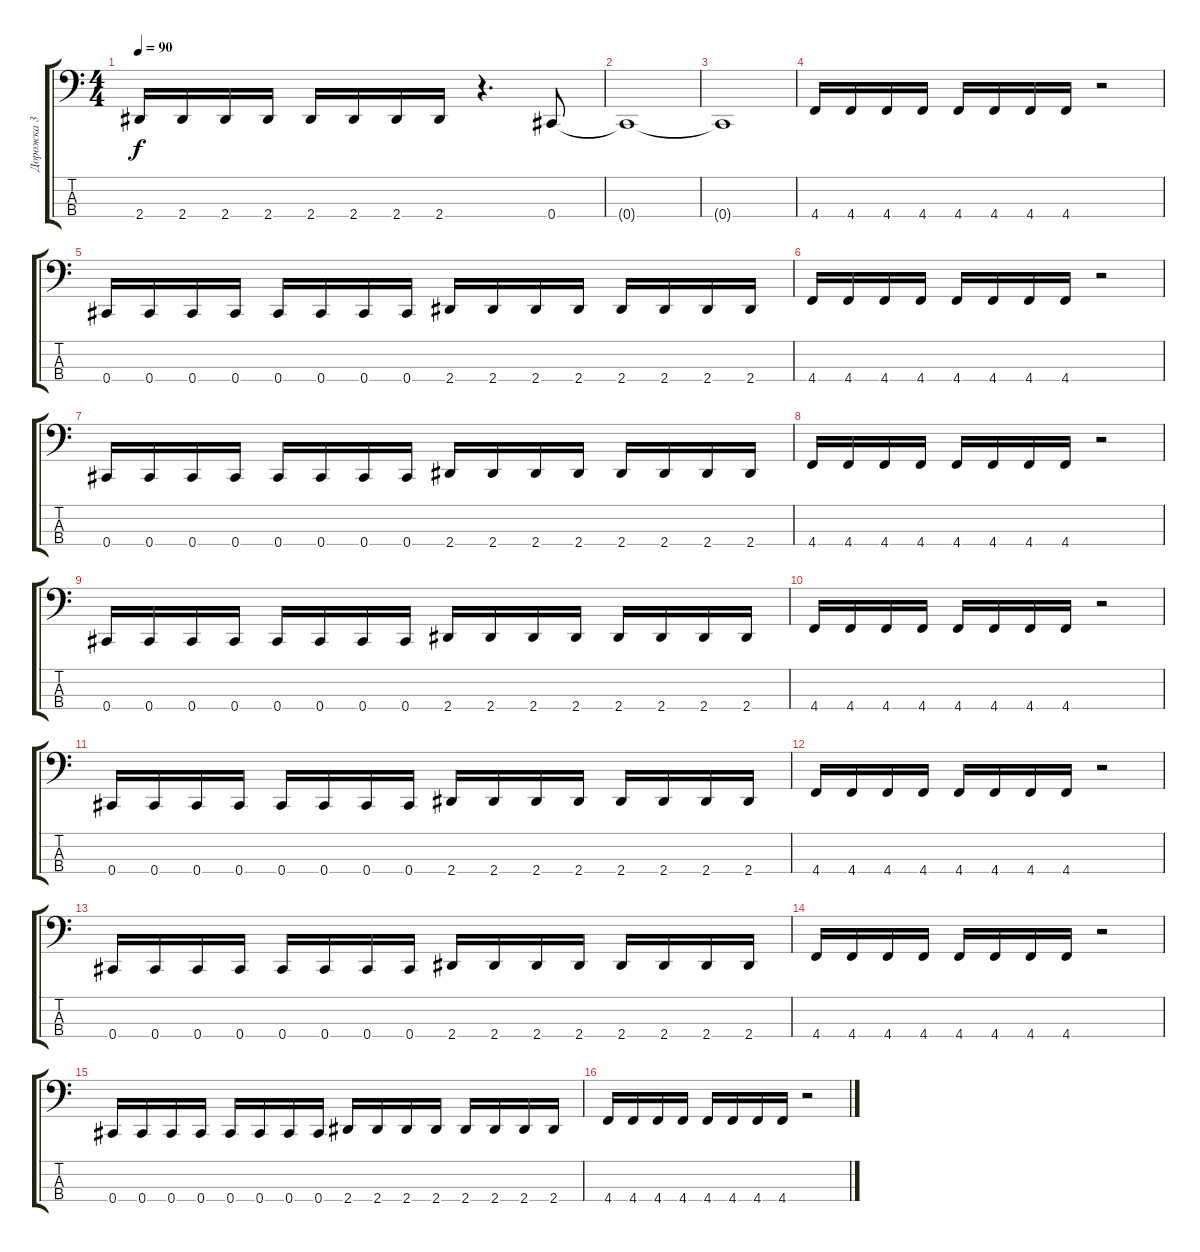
\track ("Дорожка 3" "Дорожка 3") {instrument electricbassfinger}
\staff {score tabs}
\tuning (Gb2 Db2 Ab1 Db1) {hide}
\ts (4 4)
\tempo 90
\clef f4
\ks c
2.4.16{dy f} 2.4.16 2.4.16 2.4.16 2.4.16 2.4.16 2.4.16 2.4.16 r.4{d} 0.4.8 |
0.4{t}.1 |
0.4{t}.1 |
4.4.16 4.4.16 4.4.16 4.4.16 4.4.16 4.4.16 4.4.16 4.4.16 r.2 |
0.4.16 0.4.16 0.4.16 0.4.16 0.4.16 0.4.16 0.4.16 0.4.16 2.4.16 2.4.16 2.4.16 2.4.16 2.4.16 2.4.16 2.4.16 2.4.16 |
4.4.16 4.4.16 4.4.16 4.4.16 4.4.16 4.4.16 4.4.16 4.4.16 r.2 |
0.4.16 0.4.16 0.4.16 0.4.16 0.4.16 0.4.16 0.4.16 0.4.16 2.4.16 2.4.16 2.4.16 2.4.16 2.4.16 2.4.16 2.4.16 2.4.16 |
4.4.16 4.4.16 4.4.16 4.4.16 4.4.16 4.4.16 4.4.16 4.4.16 r.2 |
0.4.16 0.4.16 0.4.16 0.4.16 0.4.16 0.4.16 0.4.16 0.4.16 2.4.16 2.4.16 2.4.16 2.4.16 2.4.16 2.4.16 2.4.16 2.4.16 |
4.4.16 4.4.16 4.4.16 4.4.16 4.4.16 4.4.16 4.4.16 4.4.16 r.2 |
0.4.16 0.4.16 0.4.16 0.4.16 0.4.16 0.4.16 0.4.16 0.4.16 2.4.16 2.4.16 2.4.16 2.4.16 2.4.16 2.4.16 2.4.16 2.4.16 |
4.4.16 4.4.16 4.4.16 4.4.16 4.4.16 4.4.16 4.4.16 4.4.16 r.2 |
0.4.16 0.4.16 0.4.16 0.4.16 0.4.16 0.4.16 0.4.16 0.4.16 2.4.16 2.4.16 2.4.16 2.4.16 2.4.16 2.4.16 2.4.16 2.4.16 |
4.4.16 4.4.16 4.4.16 4.4.16 4.4.16 4.4.16 4.4.16 4.4.16 r.2 |
0.4.16 0.4.16 0.4.16 0.4.16 0.4.16 0.4.16 0.4.16 0.4.16 2.4.16 2.4.16 2.4.16 2.4.16 2.4.16 2.4.16 2.4.16 2.4.16 |
4.4.16 4.4.16 4.4.16 4.4.16 4.4.16 4.4.16 4.4.16 4.4.16 r.2
